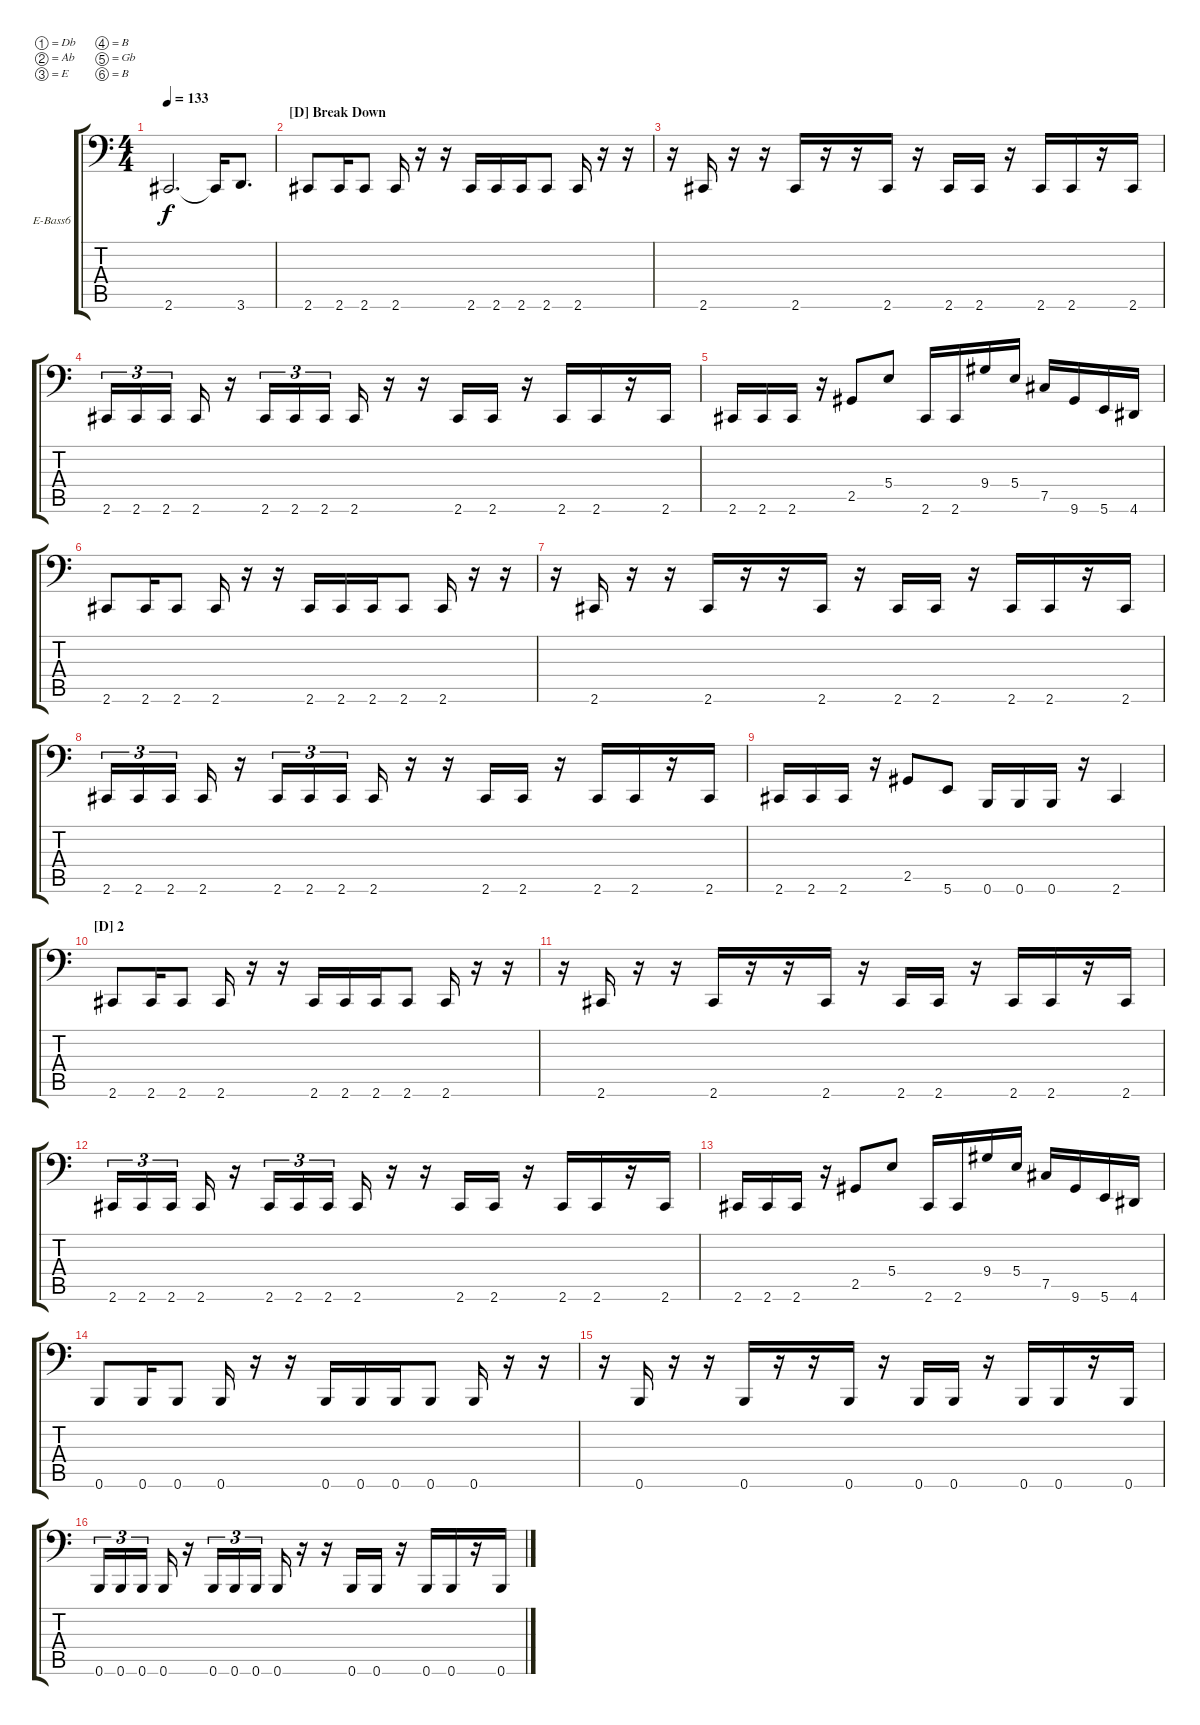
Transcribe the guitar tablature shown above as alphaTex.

\bracketExtendMode groupsimilarinstruments
\firstSystemTrackNameOrientation horizontal
\otherSystemsTrackNameOrientation horizontal
\track ("Mike Danese" "E-Bass6") {instrument electricbasspick}
\staff {score tabs}
\tuning (Db3 Ab2 E2 B1 Gb1 B0)
\ts (4 4)
\tempo 133
\clef f4
\ks c
2.6{t}.2{d dy f} 2.6{t}.16 3.6.8{d} |
\section ("D" "Break Down")
2.6.8 2.6.16 2.6.8 2.6.16 r.16 r.16 2.6.16 2.6.16 2.6.16 2.6.8 2.6.16 r.16 r.16 |
r.16 2.6.16 r.16 r.16 2.6.16 r.16 r.16 2.6.16 r.16 2.6.16 2.6.16 r.16 2.6.16 2.6.16 r.16 2.6.16 |
2.6.16{tu (3 2)} 2.6.16{tu (3 2)} 2.6.16{tu (3 2)} 2.6.16 r.16 2.6.16{tu (3 2)} 2.6.16{tu (3 2)} 2.6.16{tu (3 2)} 2.6.16 r.16 r.16 2.6.16 2.6.16 r.16 2.6.16 2.6.16 r.16 2.6.16 |
2.6.16 2.6.16 2.6.16 r.16 2.5.8 5.4.8 2.6.16 2.6.16 9.4.16 5.4.16 7.5.16 9.6.16 5.6.16 4.6.16 |
2.6.8 2.6.16 2.6.8 2.6.16 r.16 r.16 2.6.16 2.6.16 2.6.16 2.6.8 2.6.16 r.16 r.16 |
r.16 2.6.16 r.16 r.16 2.6.16 r.16 r.16 2.6.16 r.16 2.6.16 2.6.16 r.16 2.6.16 2.6.16 r.16 2.6.16 |
2.6.16{tu (3 2)} 2.6.16{tu (3 2)} 2.6.16{tu (3 2)} 2.6.16 r.16 2.6.16{tu (3 2)} 2.6.16{tu (3 2)} 2.6.16{tu (3 2)} 2.6.16 r.16 r.16 2.6.16 2.6.16 r.16 2.6.16 2.6.16 r.16 2.6.16 |
2.6.16 2.6.16 2.6.16 r.16 2.5.8 5.6.8 0.6.16 0.6.16 0.6.16 r.16 2.6.4 |
\section ("D" "2")
2.6.8 2.6.16 2.6.8 2.6.16 r.16 r.16 2.6.16 2.6.16 2.6.16 2.6.8 2.6.16 r.16 r.16 |
r.16 2.6.16 r.16 r.16 2.6.16 r.16 r.16 2.6.16 r.16 2.6.16 2.6.16 r.16 2.6.16 2.6.16 r.16 2.6.16 |
2.6.16{tu (3 2)} 2.6.16{tu (3 2)} 2.6.16{tu (3 2)} 2.6.16 r.16 2.6.16{tu (3 2)} 2.6.16{tu (3 2)} 2.6.16{tu (3 2)} 2.6.16 r.16 r.16 2.6.16 2.6.16 r.16 2.6.16 2.6.16 r.16 2.6.16 |
2.6.16 2.6.16 2.6.16 r.16 2.5.8 5.4.8 2.6.16 2.6.16 9.4.16 5.4.16 7.5.16 9.6.16 5.6.16 4.6.16 |
0.6.8 0.6.16 0.6.8 0.6.16 r.16 r.16 0.6.16 0.6.16 0.6.16 0.6.8 0.6.16 r.16 r.16 |
r.16 0.6.16 r.16 r.16 0.6.16 r.16 r.16 0.6.16 r.16 0.6.16 0.6.16 r.16 0.6.16 0.6.16 r.16 0.6.16 |
0.6.16{tu (3 2)} 0.6.16{tu (3 2)} 0.6.16{tu (3 2)} 0.6.16 r.16 0.6.16{tu (3 2)} 0.6.16{tu (3 2)} 0.6.16{tu (3 2)} 0.6.16 r.16 r.16 0.6.16 0.6.16 r.16 0.6.16 0.6.16 r.16 0.6.16
